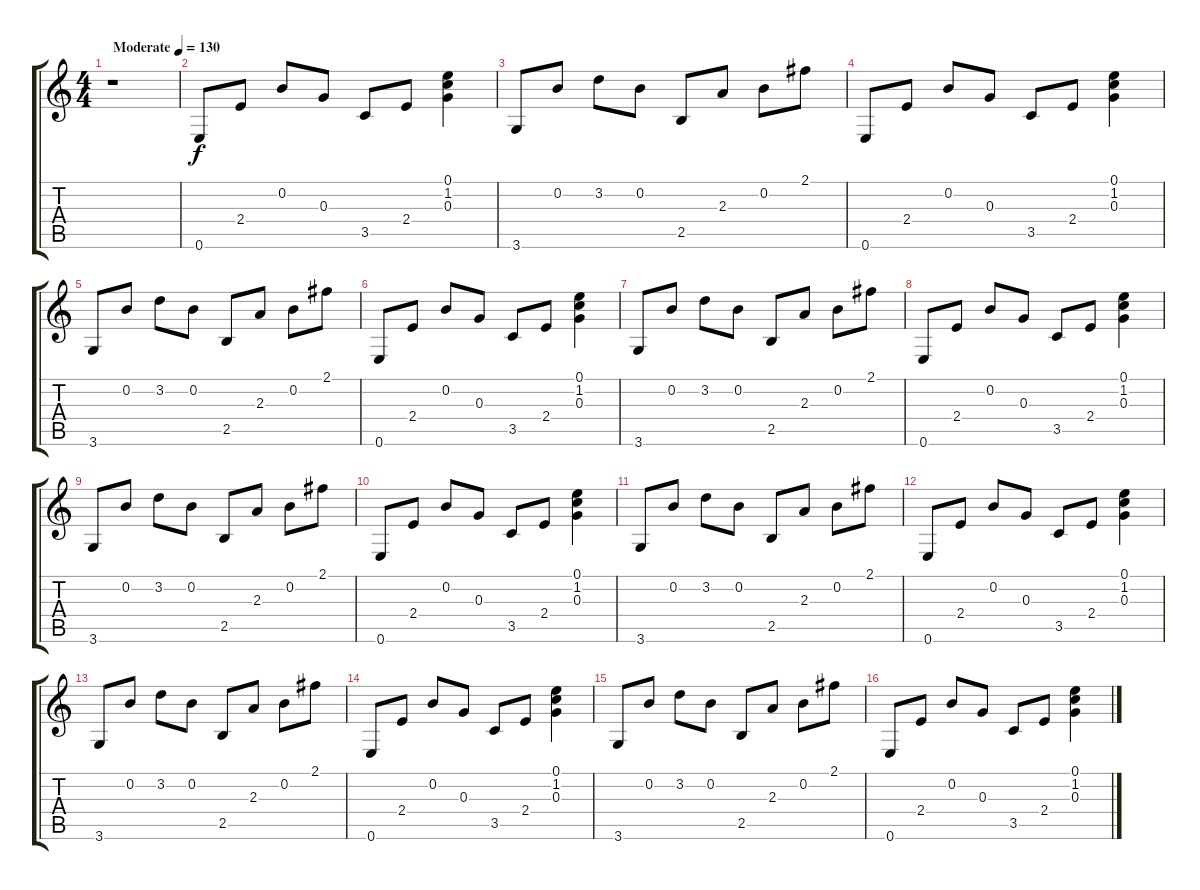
\track "" {instrument acousticguitarsteel}
\staff {score tabs}
\tuning (E4 B3 G3 D3 A2 E2) {hide}
\ts (4 4)
\tempo (130 "Moderate")
\clef g2
\ks c
r.1{dy f instrument acousticguitarsteel} |
0.6.8 2.4.8 0.2.8 0.3.8 3.5.8 2.4.8 (0.1 1.2 0.3).4 |
3.6.8 0.2.8 3.2.8 0.2.8 2.5.8 2.3.8 0.2.8 2.1.8 |
0.6.8 2.4.8 0.2.8 0.3.8 3.5.8 2.4.8 (0.1 1.2 0.3).4 |
3.6.8 0.2.8 3.2.8 0.2.8 2.5.8 2.3.8 0.2.8 2.1.8 |
0.6.8 2.4.8 0.2.8 0.3.8 3.5.8 2.4.8 (0.1 1.2 0.3).4 |
3.6.8 0.2.8 3.2.8 0.2.8 2.5.8 2.3.8 0.2.8 2.1.8 |
0.6.8 2.4.8 0.2.8 0.3.8 3.5.8 2.4.8 (0.1 1.2 0.3).4 |
3.6.8 0.2.8 3.2.8 0.2.8 2.5.8 2.3.8 0.2.8 2.1.8 |
0.6.8 2.4.8 0.2.8 0.3.8 3.5.8 2.4.8 (0.1 1.2 0.3).4 |
3.6.8 0.2.8 3.2.8 0.2.8 2.5.8 2.3.8 0.2.8 2.1.8 |
0.6.8 2.4.8 0.2.8 0.3.8 3.5.8 2.4.8 (0.1 1.2 0.3).4 |
3.6.8 0.2.8 3.2.8 0.2.8 2.5.8 2.3.8 0.2.8 2.1.8 |
0.6.8 2.4.8 0.2.8 0.3.8 3.5.8 2.4.8 (0.1 1.2 0.3).4 |
3.6.8 0.2.8 3.2.8 0.2.8 2.5.8 2.3.8 0.2.8 2.1.8 |
0.6.8 2.4.8 0.2.8 0.3.8 3.5.8 2.4.8 (0.1 1.2 0.3).4
